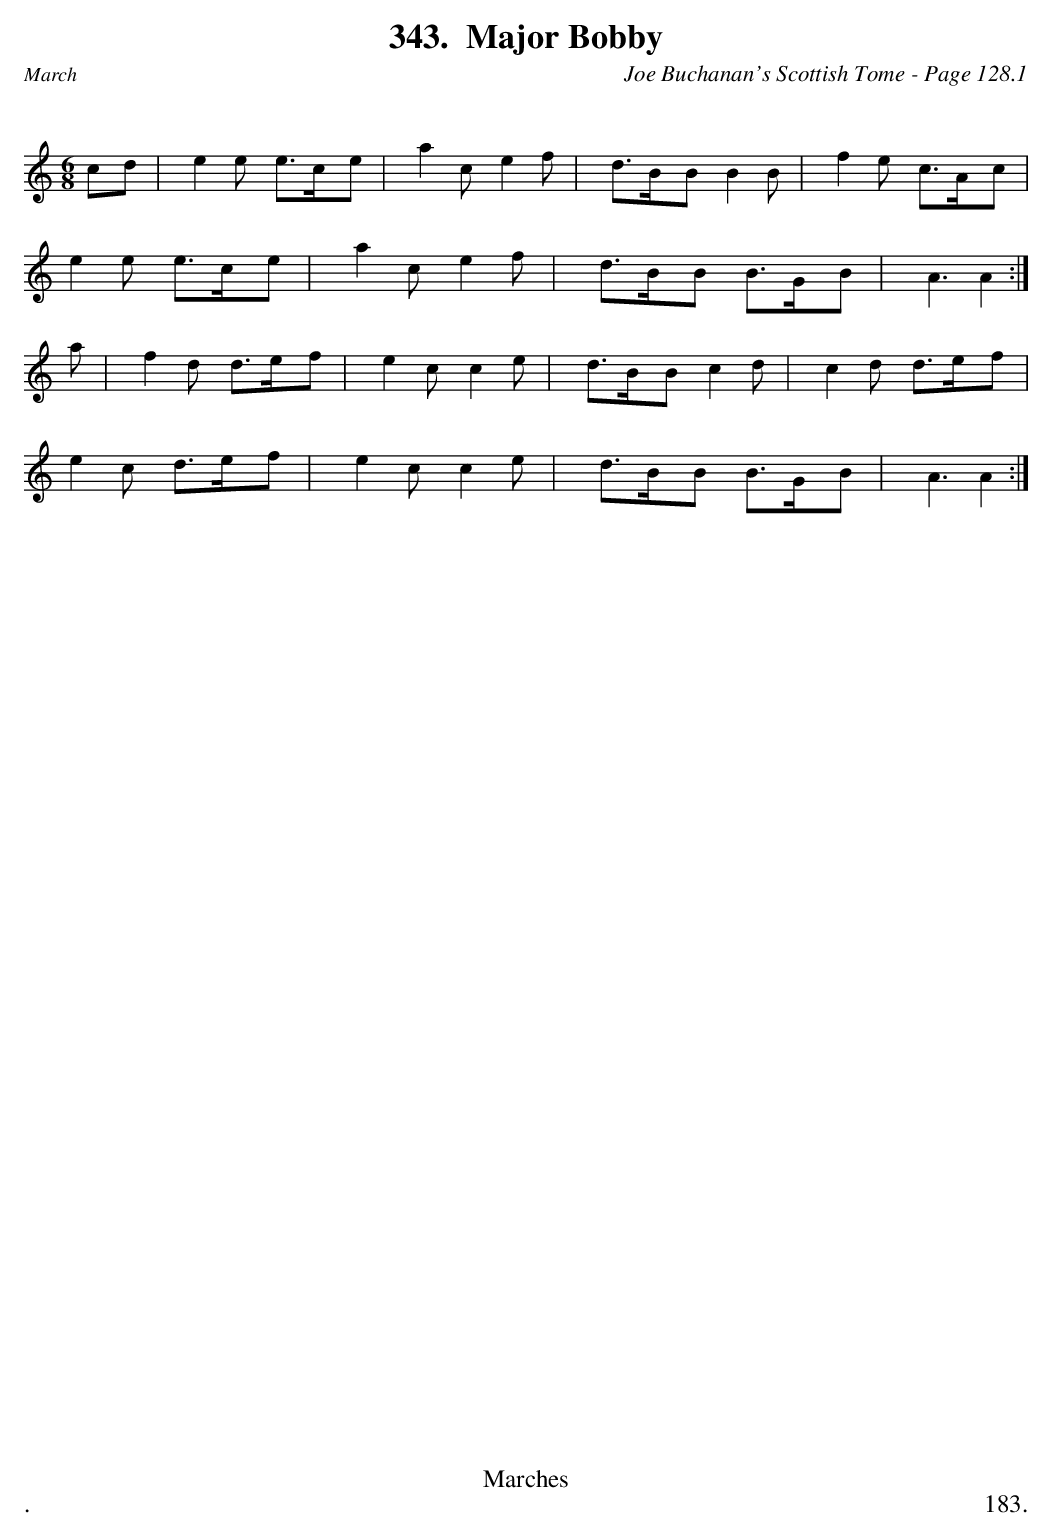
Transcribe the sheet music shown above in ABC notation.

X:1
T:Major Bobby
C:Joe Buchanan's Scottish Tome - Page 128.1
C:
L:1/8
M:6/8
K:HP
cd | e2 e e>ce | a2c e2f | d>BB B2 B | f2e c>Ac|
e2 e e>ce |   a2c e2f | d>BB B>GB | A3 A2:|
a | f2d d>ef | e2c c2 e | d>BB c2 d |  c2 d d>ef |
e2c d>ef | e2 c c2 e | d>BB B>GB | A3 A2 :|
